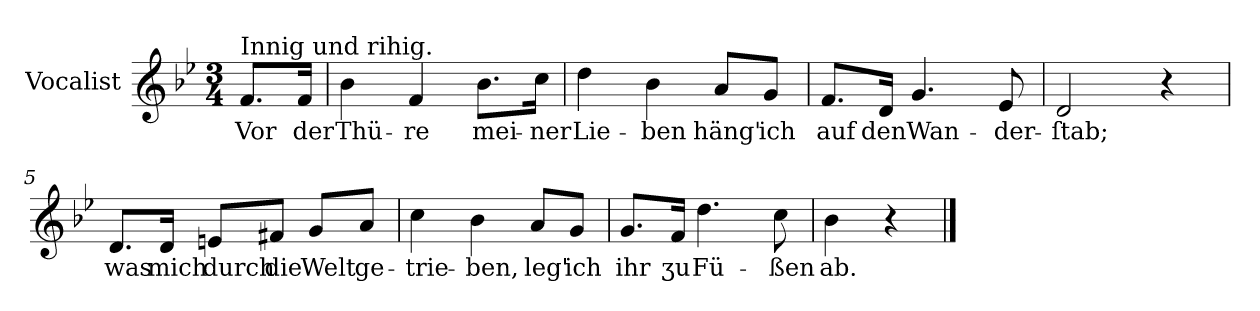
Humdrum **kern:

**kern	**text
*part1	*part1
*staff1	*staff1
*I"Vocalist	*
*clefG2	*
*k[b-e-]	*
*B-:	*
*M3/4	*
=	=
!LO:TX:a:t=Innig und rihig.	!
8.f/L	Vor
16f/Jk	der
=1	=1
4b-	Thü-
4f	-re
8.b-\L	mei-
16cc\Jk	-ner
=2	=2
4dd	Lie-
4b-	-ben
8a/L	häng'
8g/J	ich
=3	=3
8.f/L	auf
16d/Jk	den
4.g	Wan-
8e-	-der-
=4	=4
2d	-ſtab;
4r	.
=5	=5
8.d/L	was
16d/Jk	mich
8en/L	durch
8f#X/J	die
8g/L	Welt
8a/J	ge-
=6	=6
4cc	-trie-
4b-	-ben,
8a/L	leg'
8g/J	ich
=7	=7
8.g/L	ihr
16f/Jk	ʒu
4.dd	Fü-
8cc	-ßen
=8	=8
4b-	ab.
4r	.
==	==
*-	*-
